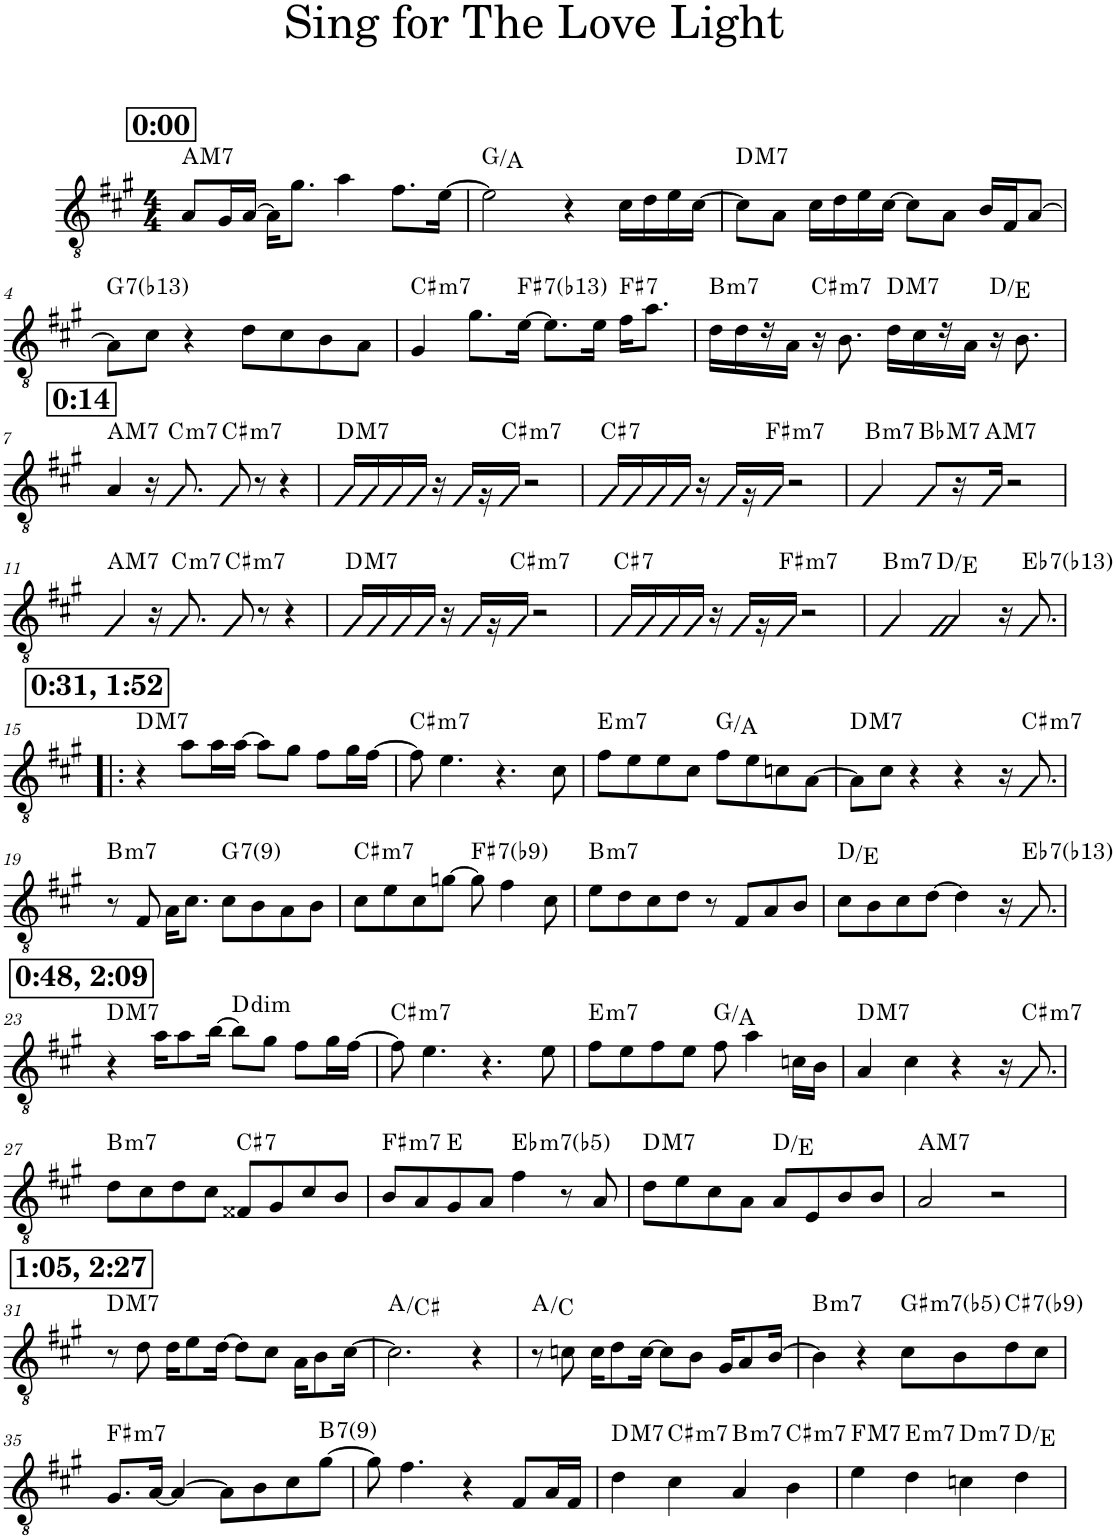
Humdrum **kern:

**kern	**harte
*part1	*part1
*staff1	*
*I"Voice	*
*I'Vo.	*
*clefGv2	*
*k[f#c#g#]	*
*M4/4	*
!!LO:REH:place=s1:a:B:cj:fs=14:t=0&colon;00
=1	=1
!	!LO:H:kt=M7
8A/L	A:maj7
16G#/L	.
[16A/JJ	.
16A\KL]	.
8.g#\J	.
4a\	.
8.f#\L	.
[16e\Jk	.
=2	=2
2e\]	G:maj/2
4r	.
16c#\LL	.
16d\	.
16e\	.
[16c#\JJ	.
=3	=3
!	!LO:H:kt=M7
8c#\L]	D:maj7
8A\J	.
16c#\LL	.
16d\	.
16e\	.
[16c#\JJ	.
8c#\L]	.
8A\J	.
16B/LL	.
16F#/J	.
[8A/J	.
!!LO:LB:g=z
=4	=4
!	!LO:H:kt=7
8A\L]	G:7(b13)
8c#\J	.
4r	.
8d\L	.
8c#\	.
8B\	.
8A\J	.
=5	=5
!	!LO:H:kt=m7
4G#/	C#:min7
8.g#\L	.
!	!LO:H:kt=7
[16e\Jk	F#:7(b13)
8.e\L]	.
16e\Jk	.
!	!LO:H:kt=7
16f#\KL	F#:7
8.a\J	.
=6	=6
!	!LO:H:kt=m7
16d\LL	B:min7
16d\	.
16r	.
16A\JJ	.
!	!LO:H:kt=m7
16r	C#:min7
8.B\	.
!	!LO:H:kt=M7
16d\LL	D:maj7
16c#\	.
16r	.
16A\JJ	.
16r	D:maj/2
8.B\	.
!!LO:LB:g=z
!!LO:REH:place=s1:a:B:cj:fs=14:t=0&colon;14
=7	=7
!	!LO:H:kt=M7
4A/	A:maj7
16r	.
!	!LO:H:kt=m7
8.G#/	C:min7
!	!LO:H:kt=m7
8G#/	C#:min7
8r	.
4r	.
=8	=8
!	!LO:H:kt=M7
16G#/LL	D:maj7
16G#/	.
16G#/	.
16G#/JJ	.
16r	.
16G#/LL	.
16r	.
!	!LO:H:kt=m7
16G#/JJ	C#:min7
2r	.
=9	=9
!	!LO:H:kt=7
16G#/LL	C#:7
16G#/	.
16G#/	.
16G#/JJ	.
16r	.
16G#/LL	.
16r	.
!	!LO:H:kt=m7
16G#/JJ	F#:min7
2r	.
=10	=10
!	!LO:H:kt=m7
4G#/	B:min7
!	!LO:H:kt=M7
8G#/L	Bb:maj7
16r	.
!	!LO:H:kt=M7
16G#/JJ	A:maj7
2r	.
!!LO:LB:g=z
=11	=11
!	!LO:H:kt=M7
4G#/	A:maj7
16r	.
!	!LO:H:kt=m7
8.G#/	C:min7
!	!LO:H:kt=m7
8G#/	C#:min7
8r	.
4r	.
=12	=12
!	!LO:H:kt=M7
16G#/LL	D:maj7
16G#/	.
16G#/	.
16G#/JJ	.
16r	.
16G#/LL	.
16r	.
!	!LO:H:kt=m7
16G#/JJ	C#:min7
2r	.
=13	=13
!	!LO:H:kt=7
16G#/LL	C#:7
16G#/	.
16G#/	.
16G#/JJ	.
16r	.
16G#/LL	.
16r	.
!	!LO:H:kt=m7
16G#/JJ	F#:min7
2r	.
=14	=14
!	!LO:H:kt=m7
4G#/	B:min7
2G#/	D:maj/2
16r	.
!	!LO:H:kt=7
8.G#/	Eb:7(b13)
!!LO:LB:g=z
!!LO:REH:place=s1:a:B:cj:fs=14:t=0&colon;31, 1&colon;52
=15!|:	=15!|:
!	!LO:H:kt=M7
4r	D:maj7
8a\L	.
16a\L	.
[16a\JJ	.
8a\L]	.
8g#\J	.
8f#\L	.
16g#\L	.
[16f#\JJ	.
=16	=16
!	!LO:H:kt=m7
8f#\]	C#:min7
4.e\	.
4.r	.
8c#\	.
=17	=17
!	!LO:H:kt=m7
8f#\L	E:min7
8e\	.
8e\	.
8c#\J	.
8f#\L	G:maj/2
8e\	.
8cn\	.
[8A\J	.
=18	=18
!	!LO:H:kt=M7
8A\L]	D:maj7
8c#\J	.
4r	.
4r	.
16r	.
!	!LO:H:kt=m7
8.G#/	C#:min7
!!LO:LB:g=z
=19	=19
!	!LO:H:kt=m7
8r	B:min7
8F#/	.
16A\KL	.
8.c#\J	.
!	!LO:H:kt=7
8c#\L	G:7(9)
8B\	.
8A\	.
8B\J	.
=20	=20
!	!LO:H:kt=m7
8c#\L	C#:min7
8e\	.
8c#\	.
[8gn\J	.
!	!LO:H:kt=7
8g\]	F#:7(b9)
4f#\	.
8c#\	.
=21	=21
!	!LO:H:kt=m7
8e\L	B:min7
8d\	.
8c#\	.
8d\J	.
8r	.
8F#/L	.
8A/	.
8B/J	.
=22	=22
8c#\L	D:maj/2
8B\	.
8c#\	.
[8d\J	.
4d\]	.
16r	.
!	!LO:H:kt=7
8.G#/	Eb:7(b13)
!!LO:LB:g=z
!!LO:REH:place=s1:a:B:cj:fs=14:t=0&colon;48, 2&colon;09
=23	=23
!	!LO:H:kt=M7
4r	D:maj7
16a\KL	.
8a\	.
[16b\Jk	.
!	!LO:H:kt=dim
8b\L]	D:dim
8g#\J	.
8f#\L	.
16g#\L	.
[16f#\JJ	.
=24	=24
!	!LO:H:kt=m7
8f#\]	C#:min7
4.e\	.
4.r	.
8e\	.
=25	=25
!	!LO:H:kt=m7
8f#\L	E:min7
8e\	.
8f#\	.
8e\J	.
8f#\	G:maj/2
4a\	.
16cn\LL	.
16B\JJ	.
=26	=26
!	!LO:H:kt=M7
4A/	D:maj7
4c#\	.
4r	.
16r	.
!	!LO:H:kt=m7
8.G#/	C#:min7
!!LO:LB:g=z
=27	=27
!	!LO:H:kt=m7
8d\L	B:min7
8c#\	.
8d\	.
8c#\J	.
!	!LO:H:kt=7
8F##X/L	C#:7
8G#/	.
8c#/	.
8B/J	.
=28	=28
!	!LO:H:kt=m7
8B/L	F#:min7
8A/	.
8G#/	E:maj
8A/J	.
!	!LO:H:kt=m7(b5)
4f#\	Eb:hdim7
8r	.
8A/	.
=29	=29
!	!LO:H:kt=M7
8d\L	D:maj7
8e\	.
8c#\	.
8A\J	.
8A/L	D:maj/2
8E/	.
8B/	.
8B/J	.
=30	=30
!	!LO:H:kt=M7
2A/	A:maj7
2r	.
!!LO:LB:g=z
!!LO:REH:place=s1:a:B:cj:fs=14:t=1&colon;05, 2&colon;27
=31	=31
!	!LO:H:kt=M7
8r	D:maj7
8d\	.
16d\KL	.
8e\	.
[16d\Jk	.
8d\L]	.
8c#\J	.
16A\KL	.
8B\	.
[16c#\Jk	.
=32	=32
2.c#\]	A:maj/3
4r	.
=33	=33
8r	A:maj/b3
8cn\	.
16c\KL	.
8d\	.
[16c\Jk	.
8c\L]	.
8B\J	.
16G#/KL	.
8A/	.
[16B/Jk	.
=34	=34
!	!LO:H:kt=m7
4B\]	B:min7
4r	.
!	!LO:H:kt=m7(b5)
8c#\L	G#:hdim7
8B\	.
!	!LO:H:kt=7
8d\	C#:7(b9)
8c#\J	.
!!LO:LB:g=z
=35	=35
!	!LO:H:kt=m7
8.G#/L	F#:min7
[16A/Jk	.
4A/_	.
8A\L]	.
8B\	.
8c#\	.
!	!LO:H:kt=7
[8g#\J	B:7(9)
=36	=36
8g#\]	.
4.f#\	.
4r	.
8F#/L	.
16A/L	.
16F#/JJ	.
=37	=37
!	!LO:H:kt=M7
4d\	D:maj7
!	!LO:H:kt=m7
4c#\	C#:min7
!	!LO:H:kt=m7
4A/	B:min7
!	!LO:H:kt=m7
4B\	C#:min7
=38	=38
!	!LO:H:kt=M7
4e\	F:maj7
!	!LO:H:kt=m7
4d\	E:min7
!	!LO:H:kt=m7
4cn\	D:min7
4d\	D:maj/2
=	=
*-	*-
